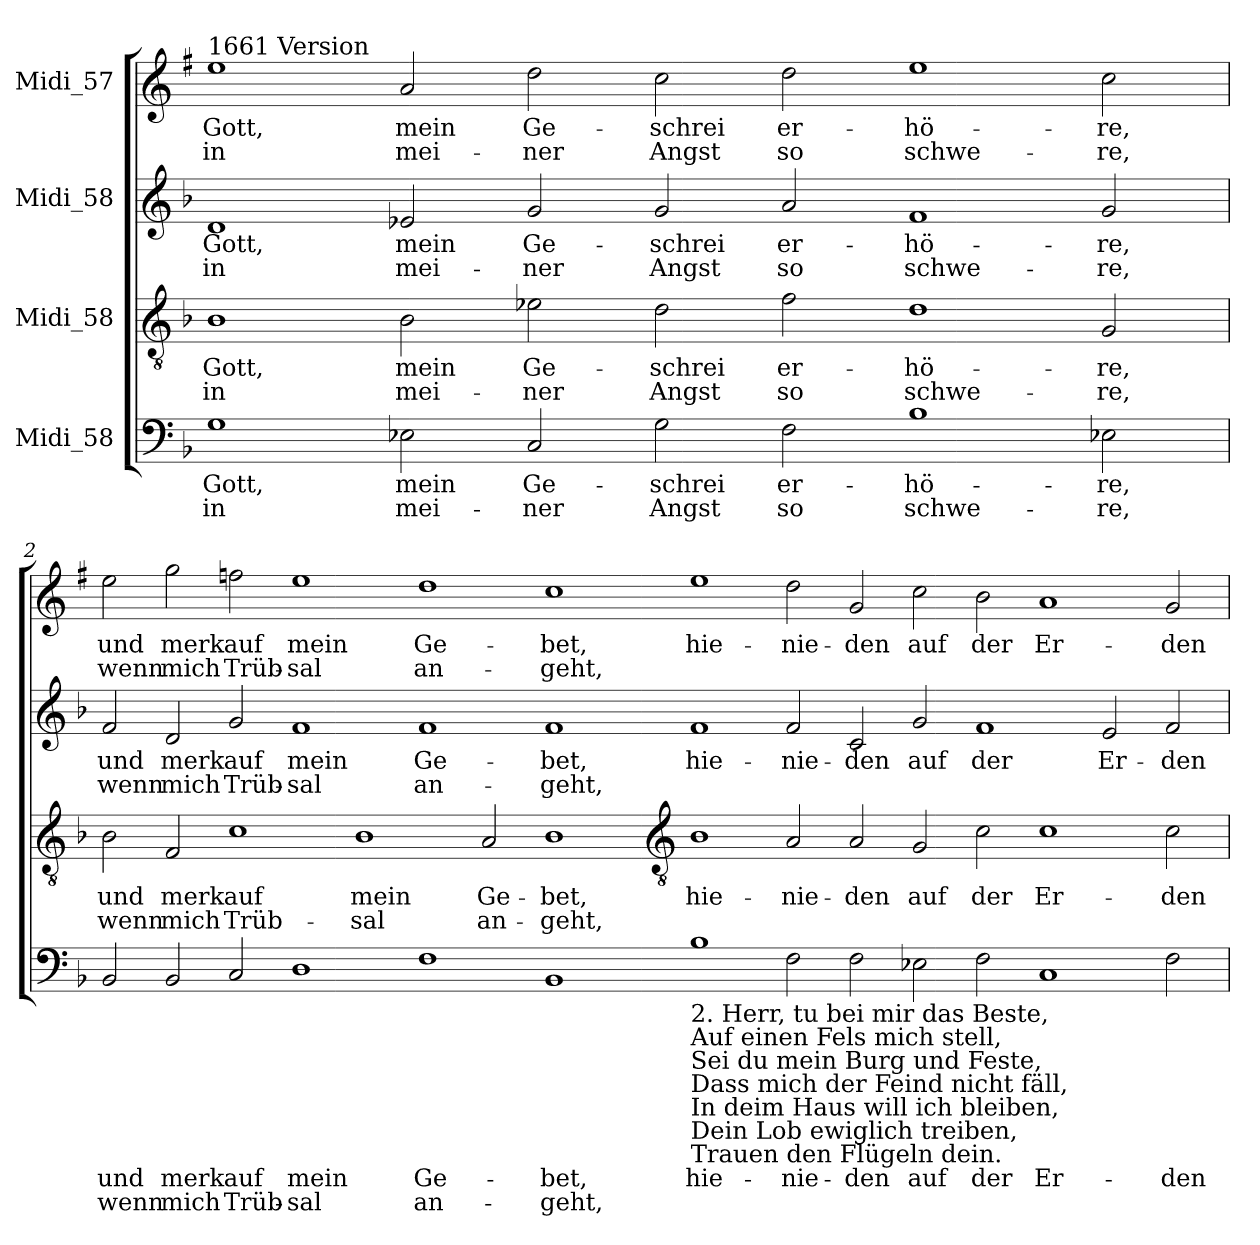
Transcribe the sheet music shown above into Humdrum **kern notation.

**kern	**text	**text	**kern	**text	**text	**kern	**text	**text	**kern	**text	**text
*part4	*part4	*part4	*part3	*part3	*part3	*part2	*part2	*part2	*part1	*part1	*part1
*staff4	*staff4	*staff4	*staff3	*staff3	*staff3	*staff2	*staff2	*staff2	*staff1	*staff1	*staff1
*I"Midi_58	*	*	*I"Midi_58	*	*	*I"Midi_58	*	*	*I"Midi_57	*	*
*clefF4	*	*	*clefGv2	*	*	*clefG2	*	*	*clefG2	*	*
*	*	*	*	*	*	*	*	*	*ITrd1c2	*	*
*k[b-]	*	*	*k[b-]	*	*	*k[b-]	*	*	*k[b-]	*	*
*F:	*	*	*F:	*	*	*F:	*	*	*F:	*	*
=1	=1	=1	=1	=1	=1	=1	=1	=1	=1	=1	=1
!	!	!	!	!	!	!	!	!	!LO:TX:a:t=1661 Version	!	!
!	!LO:LY:b	!LO:LY:b	!	!LO:LY:b	!LO:LY:b	!	!LO:LY:b	!LO:LY:b	!	!LO:LY:b	!LO:LY:b
1G	Gott,	in	1B-	Gott,	in	1d	Gott,	in	1dd	Gott,	in
!	!LO:LY:b	!LO:LY:b	!	!LO:LY:b	!LO:LY:b	!	!LO:LY:b	!LO:LY:b	!	!LO:LY:b	!LO:LY:b
2E-X	mein	mei-	2B-	mein	mei-	2e-X	mein	mei-	2g	mein	mei-
!	!LO:LY:b	!LO:LY:b	!	!LO:LY:b	!LO:LY:b	!	!LO:LY:b	!LO:LY:b	!	!LO:LY:b	!LO:LY:b
2C	-Ge-	-ner	2e-X	-Ge-	-ner	2g	-Ge-	-ner	2cc	-Ge-	-ner
!	!LO:LY:b	!LO:LY:b	!	!LO:LY:b	!LO:LY:b	!	!LO:LY:b	!LO:LY:b	!	!LO:LY:b	!LO:LY:b
2G	schrei	Angst	2d	schrei	Angst	2g	schrei	Angst	2b-	schrei	Angst
!	!LO:LY:b	!LO:LY:b	!	!LO:LY:b	!LO:LY:b	!	!LO:LY:b	!LO:LY:b	!	!LO:LY:b	!LO:LY:b
2F	er-	-so	2f	er-	-so	2a	er-	-so	2cc	er-	-so
!	!LO:LY:b	!LO:LY:b	!	!LO:LY:b	!LO:LY:b	!	!LO:LY:b	!LO:LY:b	!	!LO:LY:b	!LO:LY:b
1B-	hö-	-schwe-	1d	hö-	-schwe-	1f	hö-	-schwe-	1dd	hö-	-schwe-
!	!LO:LY:b	!LO:LY:b	!	!LO:LY:b	!LO:LY:b	!	!LO:LY:b	!LO:LY:b	!	!LO:LY:b	!LO:LY:b
2E-X	-re,	re,	2G	-re,	re,	2g	-re,	re,	2b-	-re,	re,
=2	=2	=2	=2	=2	=2	=2	=2	=2	=2	=2	=2
!	!LO:LY:b	!LO:LY:b	!	!LO:LY:b	!LO:LY:b	!	!LO:LY:b	!LO:LY:b	!	!LO:LY:b	!LO:LY:b
2BB-	und	wenn	2B-	und	wenn	2f	und	wenn	2dd	und	wenn
!	!LO:LY:b	!LO:LY:b	!	!LO:LY:b	!LO:LY:b	!	!LO:LY:b	!LO:LY:b	!	!LO:LY:b	!LO:LY:b
2BB-	merk	mich	2F	merk	mich	2d	merk	mich	2ff	merk	mich
!	!LO:LY:b	!LO:LY:b	!	!LO:LY:b	!LO:LY:b	!	!LO:LY:b	!LO:LY:b	!	!LO:LY:b	!LO:LY:b
2C	auf	Trüb-	1c	auf	Trüb-	2g	auf	Trüb-	2ee-X	auf	Trüb-
!	!LO:LY:b	!LO:LY:b	!	!	!	!	!LO:LY:b	!LO:LY:b	!	!LO:LY:b	!LO:LY:b
1D	-mein	sal	.	.	.	1f	-mein	sal	1dd	-mein	sal
!	!	!	!	!LO:LY:b	!LO:LY:b	!	!	!	!	!	!
.	.	.	1B-	-mein	sal	.	.	.	.	.	.
!	!LO:LY:b	!LO:LY:b	!	!	!	!	!LO:LY:b	!LO:LY:b	!	!LO:LY:b	!LO:LY:b
1F	Ge-	-an-	.	.	.	1f	Ge-	-an-	1cc	Ge-	-an-
!	!	!	!	!LO:LY:b	!LO:LY:b	!	!	!	!	!	!
.	.	.	2A	Ge-	-an-	.	.	.	.	.	.
!	!LO:LY:b	!LO:LY:b	!	!LO:LY:b	!LO:LY:b	!	!LO:LY:b	!LO:LY:b	!	!LO:LY:b	!LO:LY:b
1BB-	-bet,	geht,	1B-	-bet,	geht,	1f	-bet,	geht,	1b-	-bet,	geht,
!!LO:LB:g=z
=3-	=3-	=3-	=3-	=3-	=3-	=3-	=3-	=3-	=3-	=3-	=3-
*	*	*	*clefGv2	*	*	*	*	*	*	*	*
!LO:TX:b:t=2. Herr, tu bei mir das Beste,\nAuf einen Fels mich stell,\nSei du mein Burg und Feste,\nDass mich der Feind nicht fäll,\nIn deim Haus will ich bleiben,\nDein Lob ewiglich treiben,\nTrauen den Flügeln dein.	!	!	!	!	!	!	!	!	!	!	!
!	!LO:LY:b	!	!	!LO:LY:b	!	!	!LO:LY:b	!	!	!LO:LY:b	!
1B-	hie-	.	1B-	hie-	.	1f	hie-	.	1dd	hie-	.
!	!LO:LY:b	!	!	!LO:LY:b	!	!	!LO:LY:b	!	!	!LO:LY:b	!
2F	-nie-	.	2A	-nie-	.	2f	-nie-	.	2cc	-nie-	.
!	!LO:LY:b	!	!	!LO:LY:b	!	!	!LO:LY:b	!	!	!LO:LY:b	!
2F	-den	.	2A	-den	.	2c	-den	.	2f	-den	.
!	!LO:LY:b	!	!	!LO:LY:b	!	!	!LO:LY:b	!	!	!LO:LY:b	!
2E-X	auf	.	2G	auf	.	2g	auf	.	2b-	auf	.
!	!LO:LY:b	!	!	!LO:LY:b	!	!	!LO:LY:b	!	!	!LO:LY:b	!
2F	der	.	2c	der	.	1f	der	.	2a	der	.
!	!LO:LY:b	!	!	!LO:LY:b	!	!	!	!	!	!LO:LY:b	!
1C	Er-	.	1c	Er-	.	.	.	.	1g	Er-	.
!	!	!	!	!	!	!	!LO:LY:b	!	!	!	!
.	.	.	.	.	.	2e	Er-	.	.	.	.
!	!LO:LY:b	!	!	!LO:LY:b	!	!	!LO:LY:b	!	!	!LO:LY:b	!
2F	-den	.	2c	-den	.	2f	-den	.	2f	-den	.
=	=	=	=	=	=	=	=	=	=	=	=
*-	*-	*-	*-	*-	*-	*-	*-	*-	*-	*-	*-
